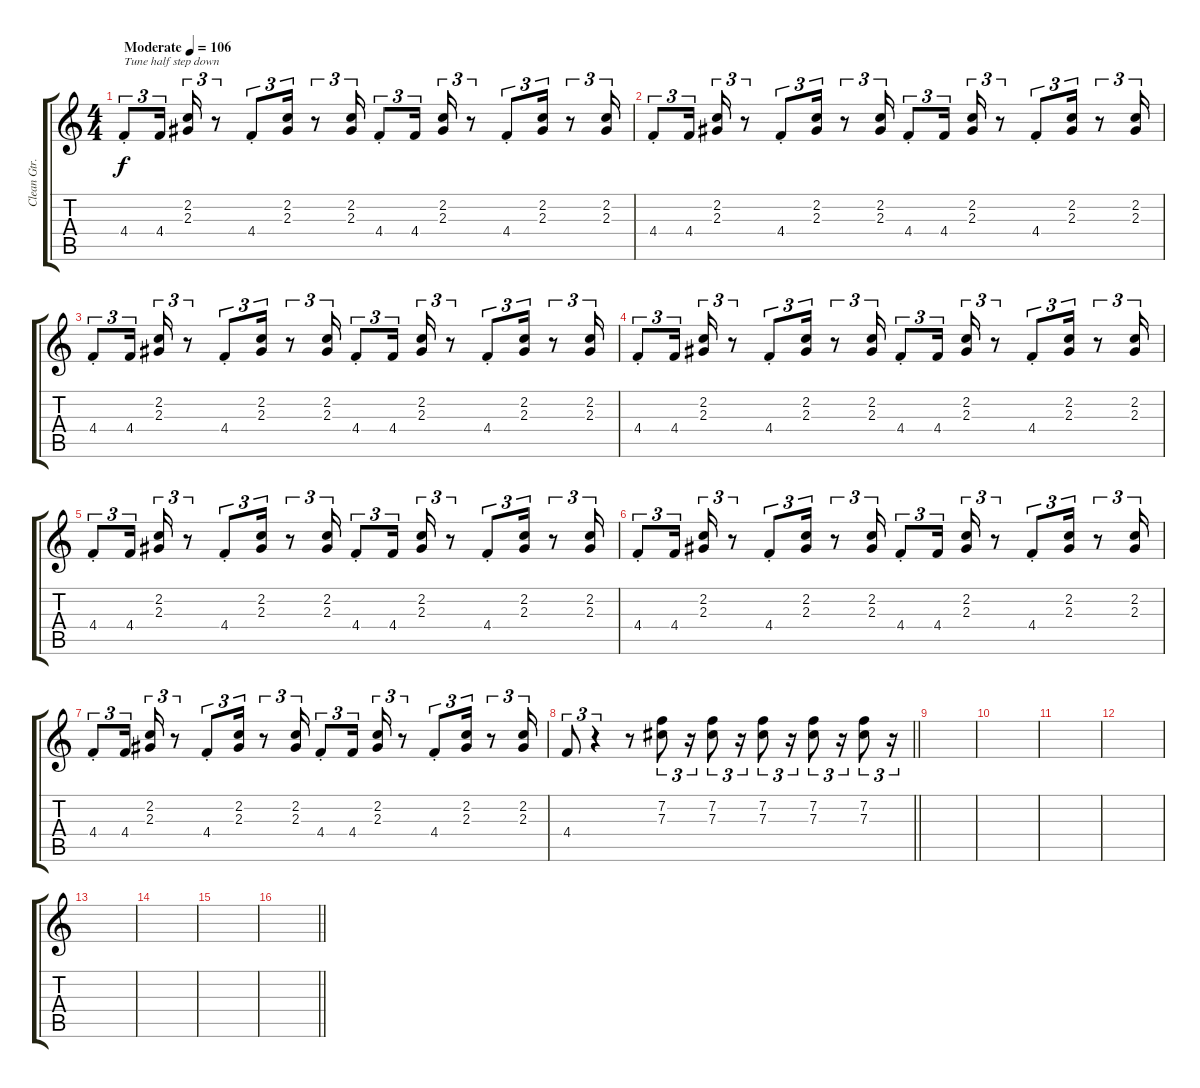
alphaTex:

\track ("Clean Gtr." "Clean Gtr.") {instrument electricguitarclean}
\staff {score tabs}
\tuning (Eb4 Bb3 Gb3 Db3 Ab2 Eb2) {hide}
\ts (4 4)
\tempo (106 "Moderate")
\clef g2
\ks c
4.4{st}.8{tu (3 2) txt "Tune half step down" dy f instrument electricguitarclean} 4.4.16{tu (3 2)} (2.2 2.3).16{tu (3 2)} r.8{tu (3 2)} 4.4{st}.8{tu (3 2)} (2.2 2.3).16{tu (3 2)} r.8{tu (3 2)} (2.2 2.3).16{tu (3 2)} 4.4{st}.8{tu (3 2)} 4.4.16{tu (3 2)} (2.2 2.3).16{tu (3 2)} r.8{tu (3 2)} 4.4{st}.8{tu (3 2)} (2.2 2.3).16{tu (3 2)} r.8{tu (3 2)} (2.2 2.3).16{tu (3 2)} |
4.4{st}.8{tu (3 2)} 4.4.16{tu (3 2)} (2.2 2.3).16{tu (3 2)} r.8{tu (3 2)} 4.4{st}.8{tu (3 2)} (2.2 2.3).16{tu (3 2)} r.8{tu (3 2)} (2.2 2.3).16{tu (3 2)} 4.4{st}.8{tu (3 2)} 4.4.16{tu (3 2)} (2.2 2.3).16{tu (3 2)} r.8{tu (3 2)} 4.4{st}.8{tu (3 2)} (2.2 2.3).16{tu (3 2)} r.8{tu (3 2)} (2.2 2.3).16{tu (3 2)} |
4.4{st}.8{tu (3 2)} 4.4.16{tu (3 2)} (2.2 2.3).16{tu (3 2)} r.8{tu (3 2)} 4.4{st}.8{tu (3 2)} (2.2 2.3).16{tu (3 2)} r.8{tu (3 2)} (2.2 2.3).16{tu (3 2)} 4.4{st}.8{tu (3 2)} 4.4.16{tu (3 2)} (2.2 2.3).16{tu (3 2)} r.8{tu (3 2)} 4.4{st}.8{tu (3 2)} (2.2 2.3).16{tu (3 2)} r.8{tu (3 2)} (2.2 2.3).16{tu (3 2)} |
4.4{st}.8{tu (3 2)} 4.4.16{tu (3 2)} (2.2 2.3).16{tu (3 2)} r.8{tu (3 2)} 4.4{st}.8{tu (3 2)} (2.2 2.3).16{tu (3 2)} r.8{tu (3 2)} (2.2 2.3).16{tu (3 2)} 4.4{st}.8{tu (3 2)} 4.4.16{tu (3 2)} (2.2 2.3).16{tu (3 2)} r.8{tu (3 2)} 4.4{st}.8{tu (3 2)} (2.2 2.3).16{tu (3 2)} r.8{tu (3 2)} (2.2 2.3).16{tu (3 2)} |
4.4{st}.8{tu (3 2)} 4.4.16{tu (3 2)} (2.2 2.3).16{tu (3 2)} r.8{tu (3 2)} 4.4{st}.8{tu (3 2)} (2.2 2.3).16{tu (3 2)} r.8{tu (3 2)} (2.2 2.3).16{tu (3 2)} 4.4{st}.8{tu (3 2)} 4.4.16{tu (3 2)} (2.2 2.3).16{tu (3 2)} r.8{tu (3 2)} 4.4{st}.8{tu (3 2)} (2.2 2.3).16{tu (3 2)} r.8{tu (3 2)} (2.2 2.3).16{tu (3 2)} |
4.4{st}.8{tu (3 2)} 4.4.16{tu (3 2)} (2.2 2.3).16{tu (3 2)} r.8{tu (3 2)} 4.4{st}.8{tu (3 2)} (2.2 2.3).16{tu (3 2)} r.8{tu (3 2)} (2.2 2.3).16{tu (3 2)} 4.4{st}.8{tu (3 2)} 4.4.16{tu (3 2)} (2.2 2.3).16{tu (3 2)} r.8{tu (3 2)} 4.4{st}.8{tu (3 2)} (2.2 2.3).16{tu (3 2)} r.8{tu (3 2)} (2.2 2.3).16{tu (3 2)} |
4.4{st}.8{tu (3 2)} 4.4.16{tu (3 2)} (2.2 2.3).16{tu (3 2)} r.8{tu (3 2)} 4.4{st}.8{tu (3 2)} (2.2 2.3).16{tu (3 2)} r.8{tu (3 2)} (2.2 2.3).16{tu (3 2)} 4.4{st}.8{tu (3 2)} 4.4.16{tu (3 2)} (2.2 2.3).16{tu (3 2)} r.8{tu (3 2)} 4.4{st}.8{tu (3 2)} (2.2 2.3).16{tu (3 2)} r.8{tu (3 2)} (2.2 2.3).16{tu (3 2)} |
\barLineRight lightlight
4.4.8{tu (3 2)} r.4{tu (3 2)} r.8 (7.2 7.3).8{tu (3 2)} r.16{tu (3 2)} (7.2 7.3).8{tu (3 2)} r.16{tu (3 2)} (7.2 7.3).8{tu (3 2)} r.16{tu (3 2)} (7.2 7.3).8{tu (3 2)} r.16{tu (3 2)} (7.2 7.3).8{tu (3 2)} r.16{tu (3 2)} |
\section ("" "")
|
|
|
|
|
|
|
\barLineRight lightlight
